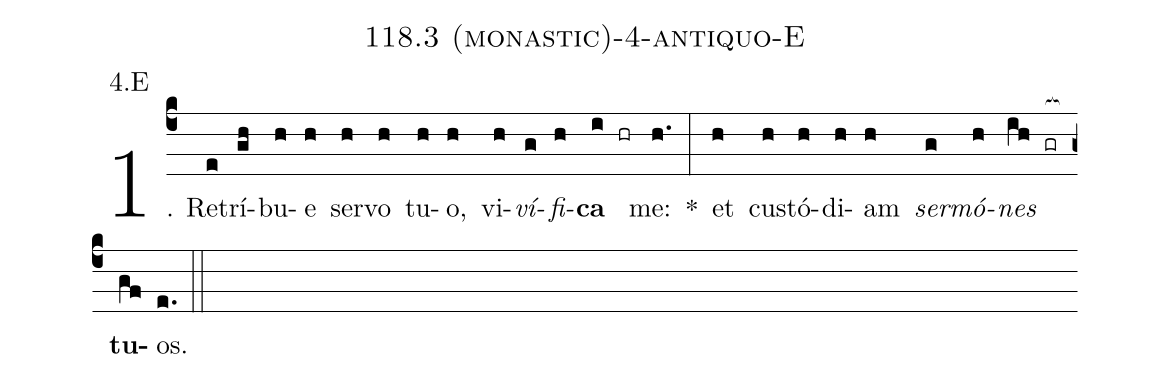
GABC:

name: 118.3 (monastic)-4-antiquo-E;
annotation: 4.E;
%%
(c4)1. Re(e)trí(gh)bu(h)e(h) ser(h)vo(h) tu(h)o,(h) vi(h)<i>ví</i>(g)<i>fi</i>(h)<b>ca</b>(i hr) me:(h.) *(:) et(h) cus(h)tó(h)di(h)am(h) <i>ser</i>(g)<i>mó</i>(h)<i>nes</i>(ih gr[ocb:1{]) <b>tu</b>(gf[ocb:0}])os.(e.) (::)
